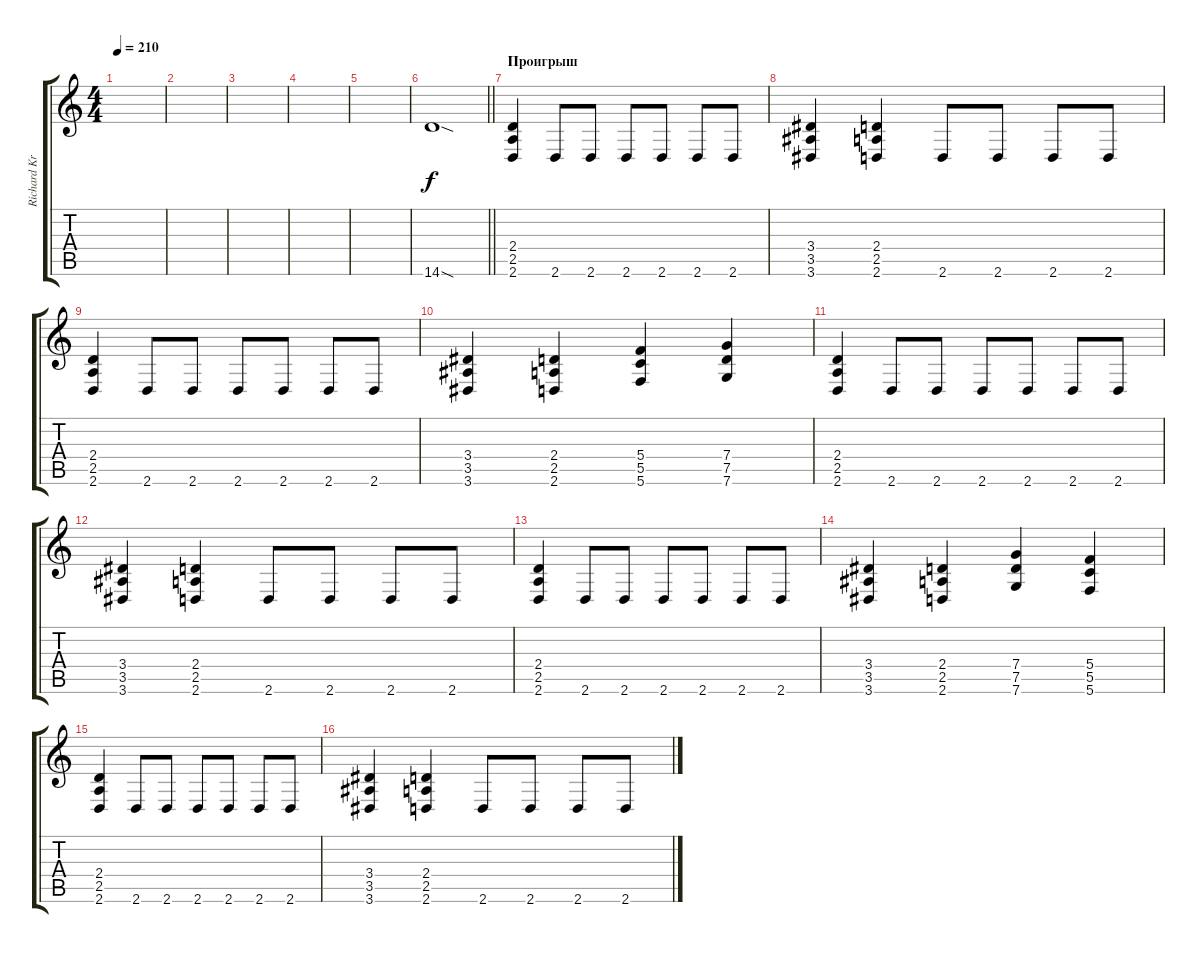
\track ("Richard Kruspe" "Richard Kr") {instrument distortionguitar}
\staff {score tabs}
\tuning (E4 C4 G3 C3 G2 C2) {hide}
\ts (4 4)
\tempo 210
\clef g2
\ks c
|
|
|
|
|
\barLineRight lightlight
14.6{sod}.1{balance 8} |
\section ("" "Проигрыш")
(2.4 2.5 2.6).4{volume 13 balance 0 instrument distortionguitar} 2.6.8 2.6.8 2.6.8 2.6.8 2.6.8 2.6.8 |
(3.4 3.5 3.6).4 (2.4 2.5 2.6).4 2.6.8 2.6.8 2.6.8 2.6.8 |
(2.4 2.5 2.6).4 2.6.8 2.6.8 2.6.8 2.6.8 2.6.8 2.6.8 |
(3.4 3.5 3.6).4 (2.4 2.5 2.6).4 (5.4 5.5 5.6).4 (7.4 7.5 7.6).4 |
(2.4 2.5 2.6).4 2.6.8 2.6.8 2.6.8 2.6.8 2.6.8 2.6.8 |
(3.4 3.5 3.6).4 (2.4 2.5 2.6).4 2.6.8 2.6.8 2.6.8 2.6.8 |
(2.4 2.5 2.6).4 2.6.8 2.6.8 2.6.8 2.6.8 2.6.8 2.6.8 |
(3.4 3.5 3.6).4 (2.4 2.5 2.6).4 (7.4 7.5 7.6).4 (5.4 5.5 5.6).4 |
(2.4 2.5 2.6).4 2.6.8 2.6.8 2.6.8 2.6.8 2.6.8 2.6.8 |
(3.4 3.5 3.6).4 (2.4 2.5 2.6).4 2.6.8 2.6.8 2.6.8 2.6.8
